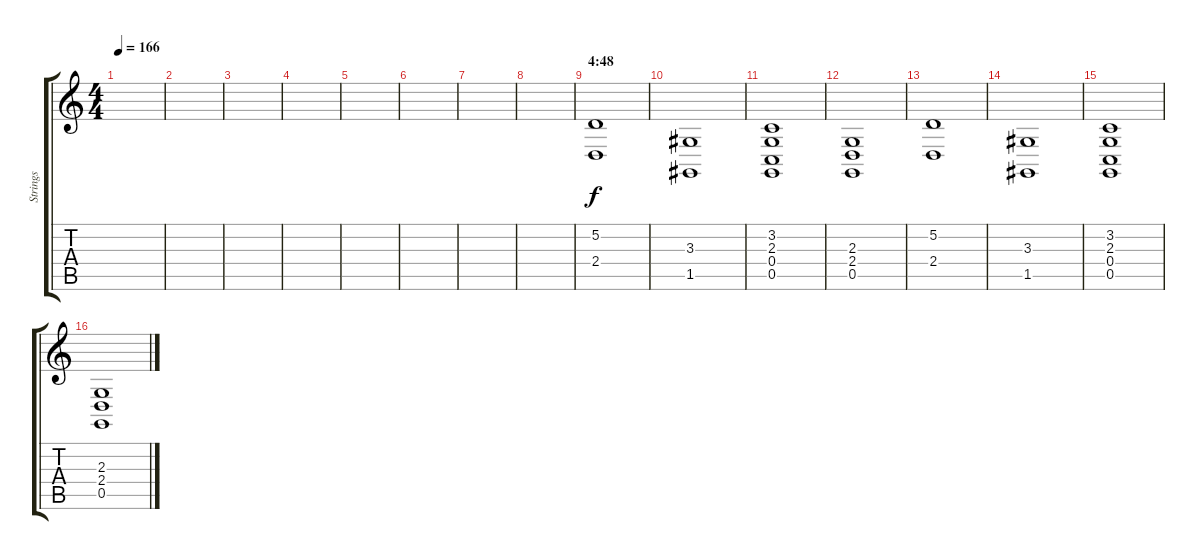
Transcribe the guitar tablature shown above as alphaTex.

\track ("Strings" "Strings") {instrument stringensemble1}
\staff {score tabs}
\tuning (D4 A3 F3 C3 G2 D2) {hide}
\ts (4 4)
\tempo 166
\clef g2
\ks c
|
|
|
|
|
|
|
|
\section ("" "4:48")
(5.2 2.4).1 |
(3.3 1.5).1 |
(3.2 2.3 0.4 0.5).1 |
(2.3 2.4 0.5).1 |
(5.2 2.4).1 |
(3.3 1.5).1 |
(3.2 2.3 0.4 0.5).1 |
(2.3 2.4 0.5).1
